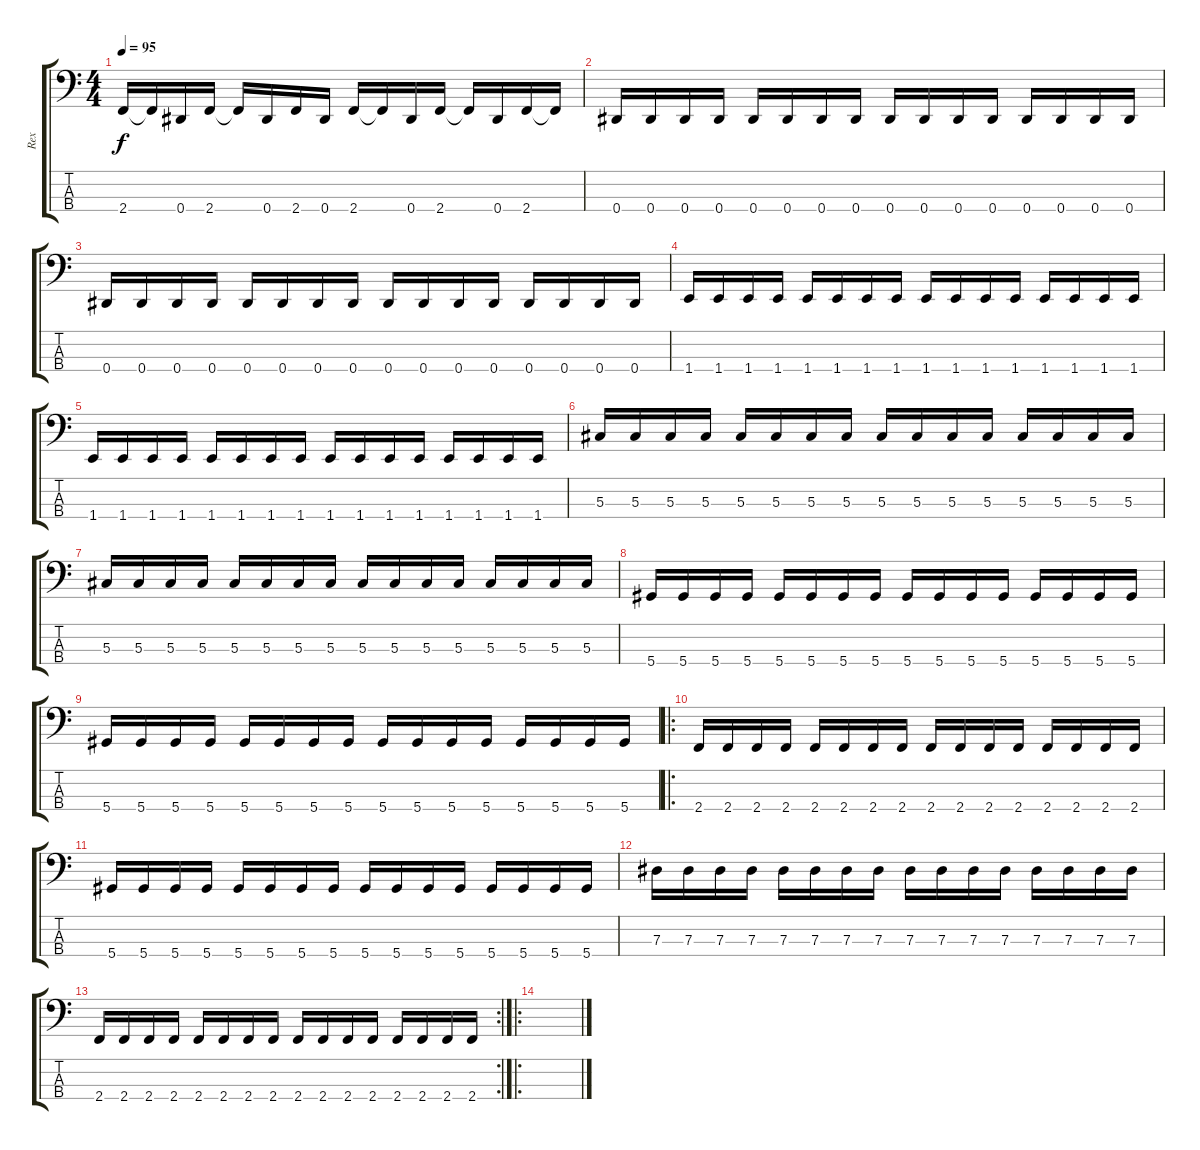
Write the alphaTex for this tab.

\track ("Rex" "Rex") {instrument electricbasspick}
\staff {score tabs}
\tuning (Gb2 Db2 Ab1 Eb1) {hide}
\ts (4 4)
\tempo 95
\clef f4
\ks c
2.4.16{dy f} 2.4{t}.16 0.4.16 2.4.16 2.4{t}.16 0.4.16 2.4.16 0.4.16 2.4.16 2.4{t}.16 0.4.16 2.4.16 2.4{t}.16 0.4.16 2.4.16 2.4{t}.16 |
0.4.16 0.4.16 0.4.16 0.4.16 0.4.16 0.4.16 0.4.16 0.4.16 0.4.16 0.4.16 0.4.16 0.4.16 0.4.16 0.4.16 0.4.16 0.4.16 |
0.4.16 0.4.16 0.4.16 0.4.16 0.4.16 0.4.16 0.4.16 0.4.16 0.4.16 0.4.16 0.4.16 0.4.16 0.4.16 0.4.16 0.4.16 0.4.16 |
1.4.16 1.4.16 1.4.16 1.4.16 1.4.16 1.4.16 1.4.16 1.4.16 1.4.16 1.4.16 1.4.16 1.4.16 1.4.16 1.4.16 1.4.16 1.4.16 |
1.4.16 1.4.16 1.4.16 1.4.16 1.4.16 1.4.16 1.4.16 1.4.16 1.4.16 1.4.16 1.4.16 1.4.16 1.4.16 1.4.16 1.4.16 1.4.16 |
5.3.16 5.3.16 5.3.16 5.3.16 5.3.16 5.3.16 5.3.16 5.3.16 5.3.16 5.3.16 5.3.16 5.3.16 5.3.16 5.3.16 5.3.16 5.3.16 |
5.3.16 5.3.16 5.3.16 5.3.16 5.3.16 5.3.16 5.3.16 5.3.16 5.3.16 5.3.16 5.3.16 5.3.16 5.3.16 5.3.16 5.3.16 5.3.16 |
5.4.16 5.4.16 5.4.16 5.4.16 5.4.16 5.4.16 5.4.16 5.4.16 5.4.16 5.4.16 5.4.16 5.4.16 5.4.16 5.4.16 5.4.16 5.4.16 |
5.4.16 5.4.16 5.4.16 5.4.16 5.4.16 5.4.16 5.4.16 5.4.16 5.4.16 5.4.16 5.4.16 5.4.16 5.4.16 5.4.16 5.4.16 5.4.16 |
\ro
2.4.16 2.4.16 2.4.16 2.4.16 2.4.16 2.4.16 2.4.16 2.4.16 2.4.16 2.4.16 2.4.16 2.4.16 2.4.16 2.4.16 2.4.16 2.4.16 |
5.4.16 5.4.16 5.4.16 5.4.16 5.4.16 5.4.16 5.4.16 5.4.16 5.4.16 5.4.16 5.4.16 5.4.16 5.4.16 5.4.16 5.4.16 5.4.16 |
7.3.16 7.3.16 7.3.16 7.3.16 7.3.16 7.3.16 7.3.16 7.3.16 7.3.16 7.3.16 7.3.16 7.3.16 7.3.16 7.3.16 7.3.16 7.3.16 |
\rc 2
2.4.16 2.4.16 2.4.16 2.4.16 2.4.16 2.4.16 2.4.16 2.4.16 2.4.16 2.4.16 2.4.16 2.4.16 2.4.16 2.4.16 2.4.16 2.4.16 |
\ro
